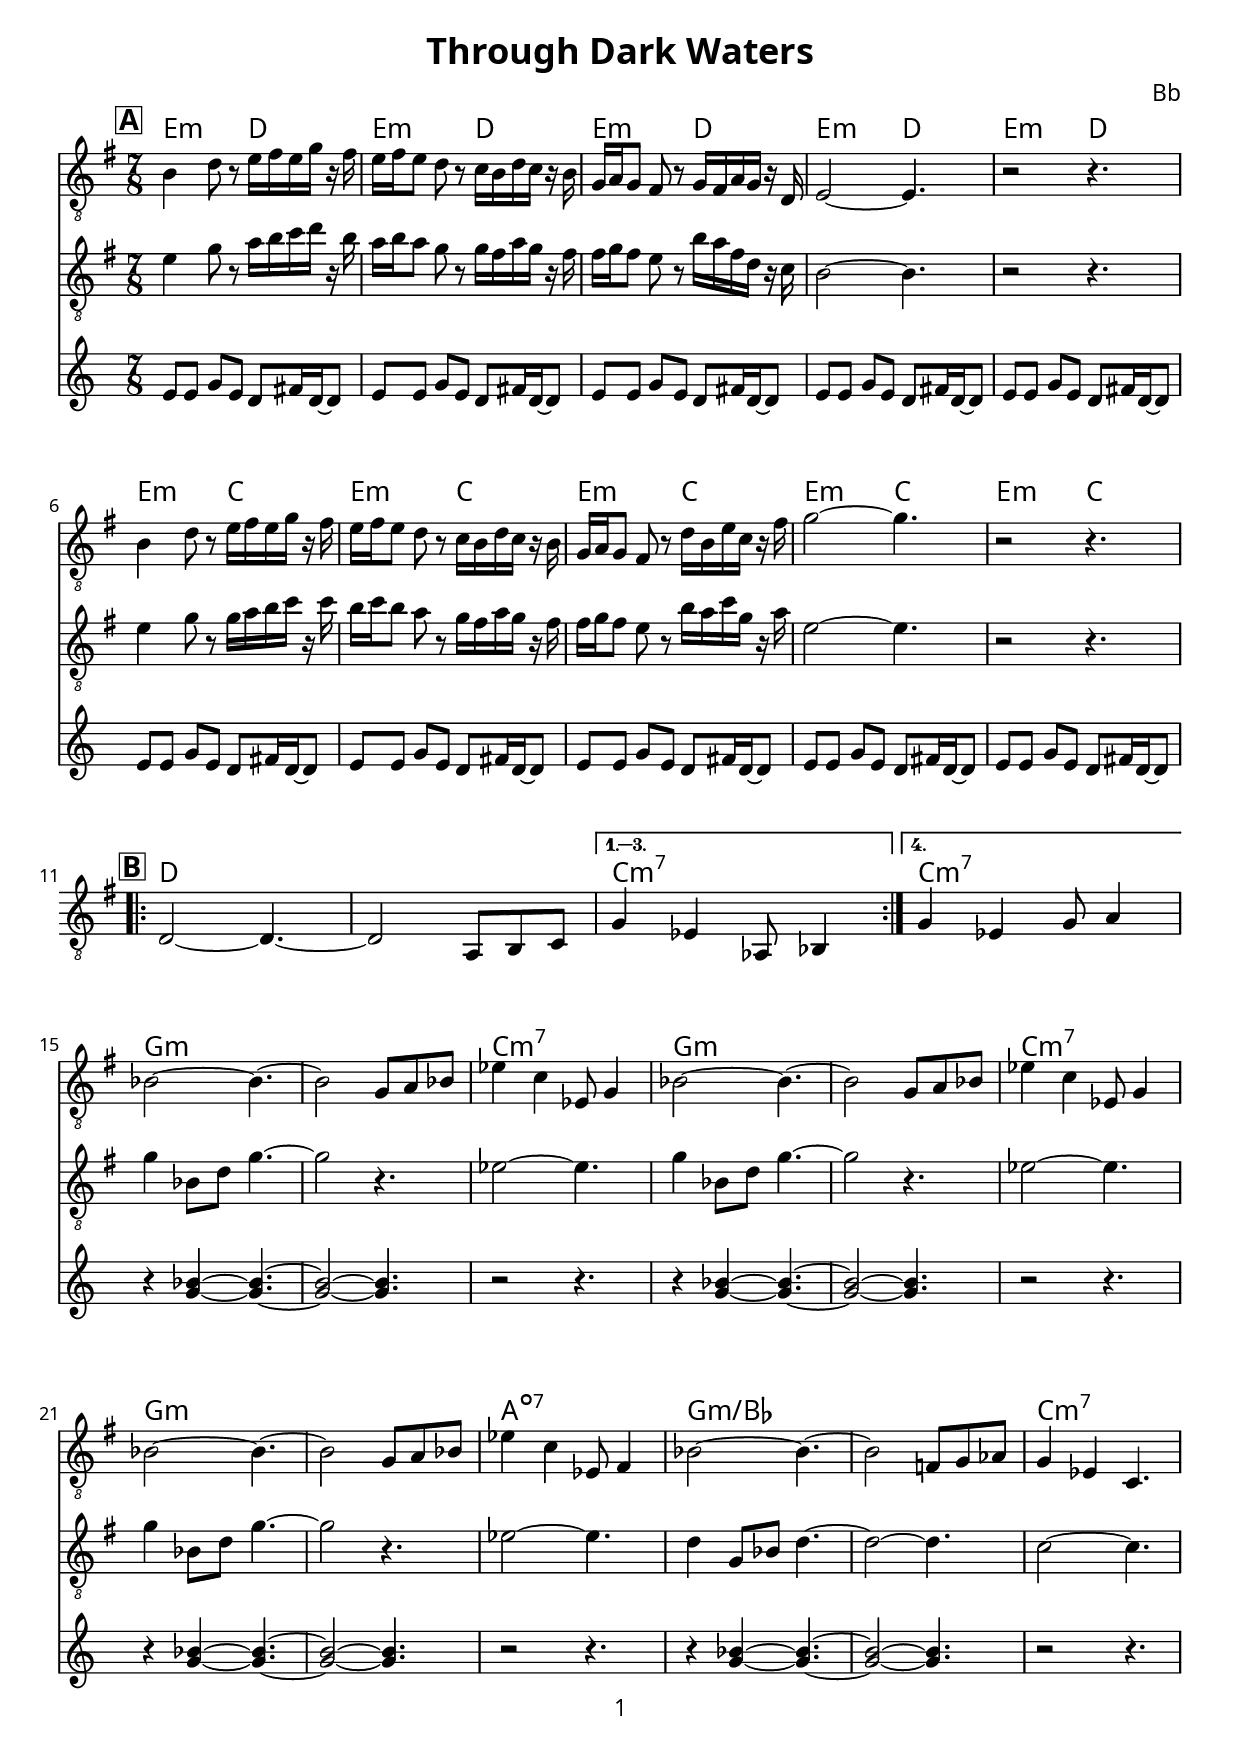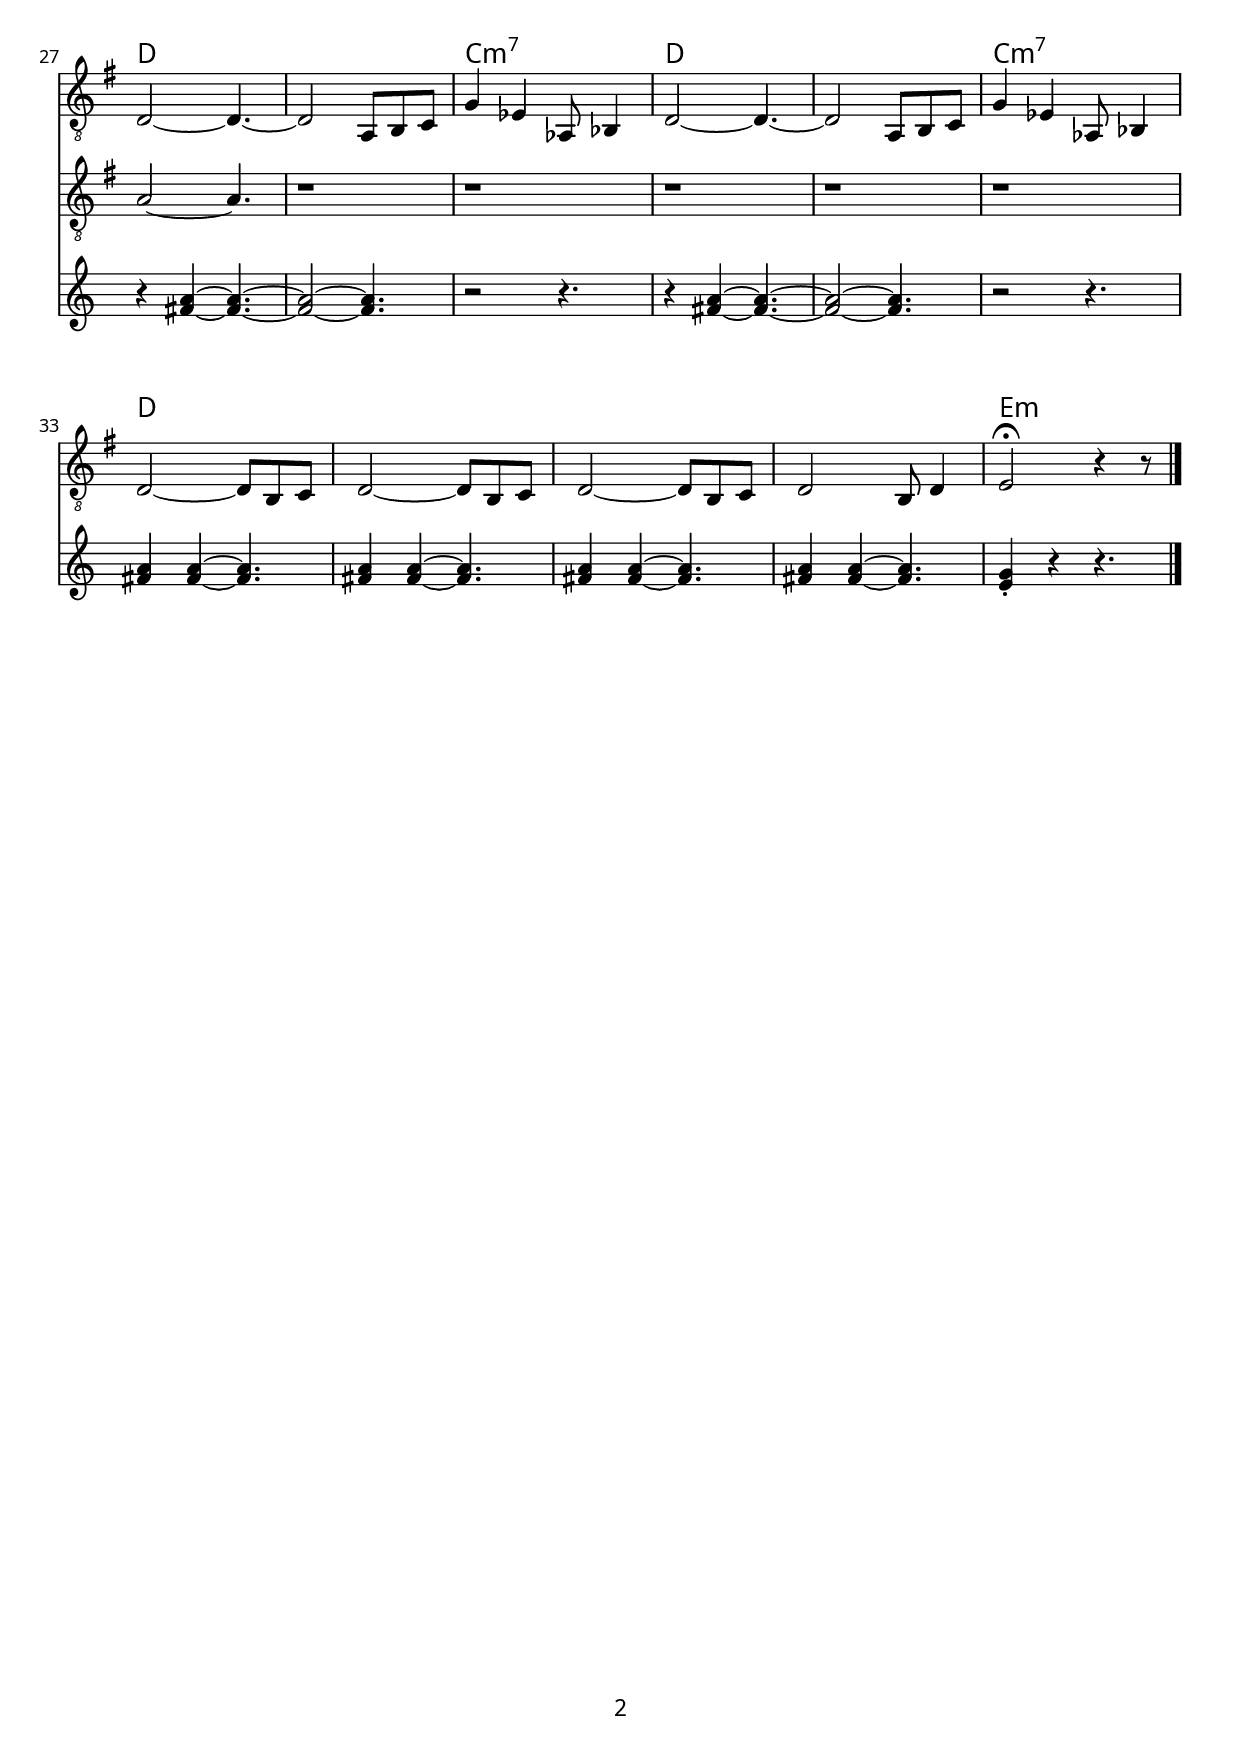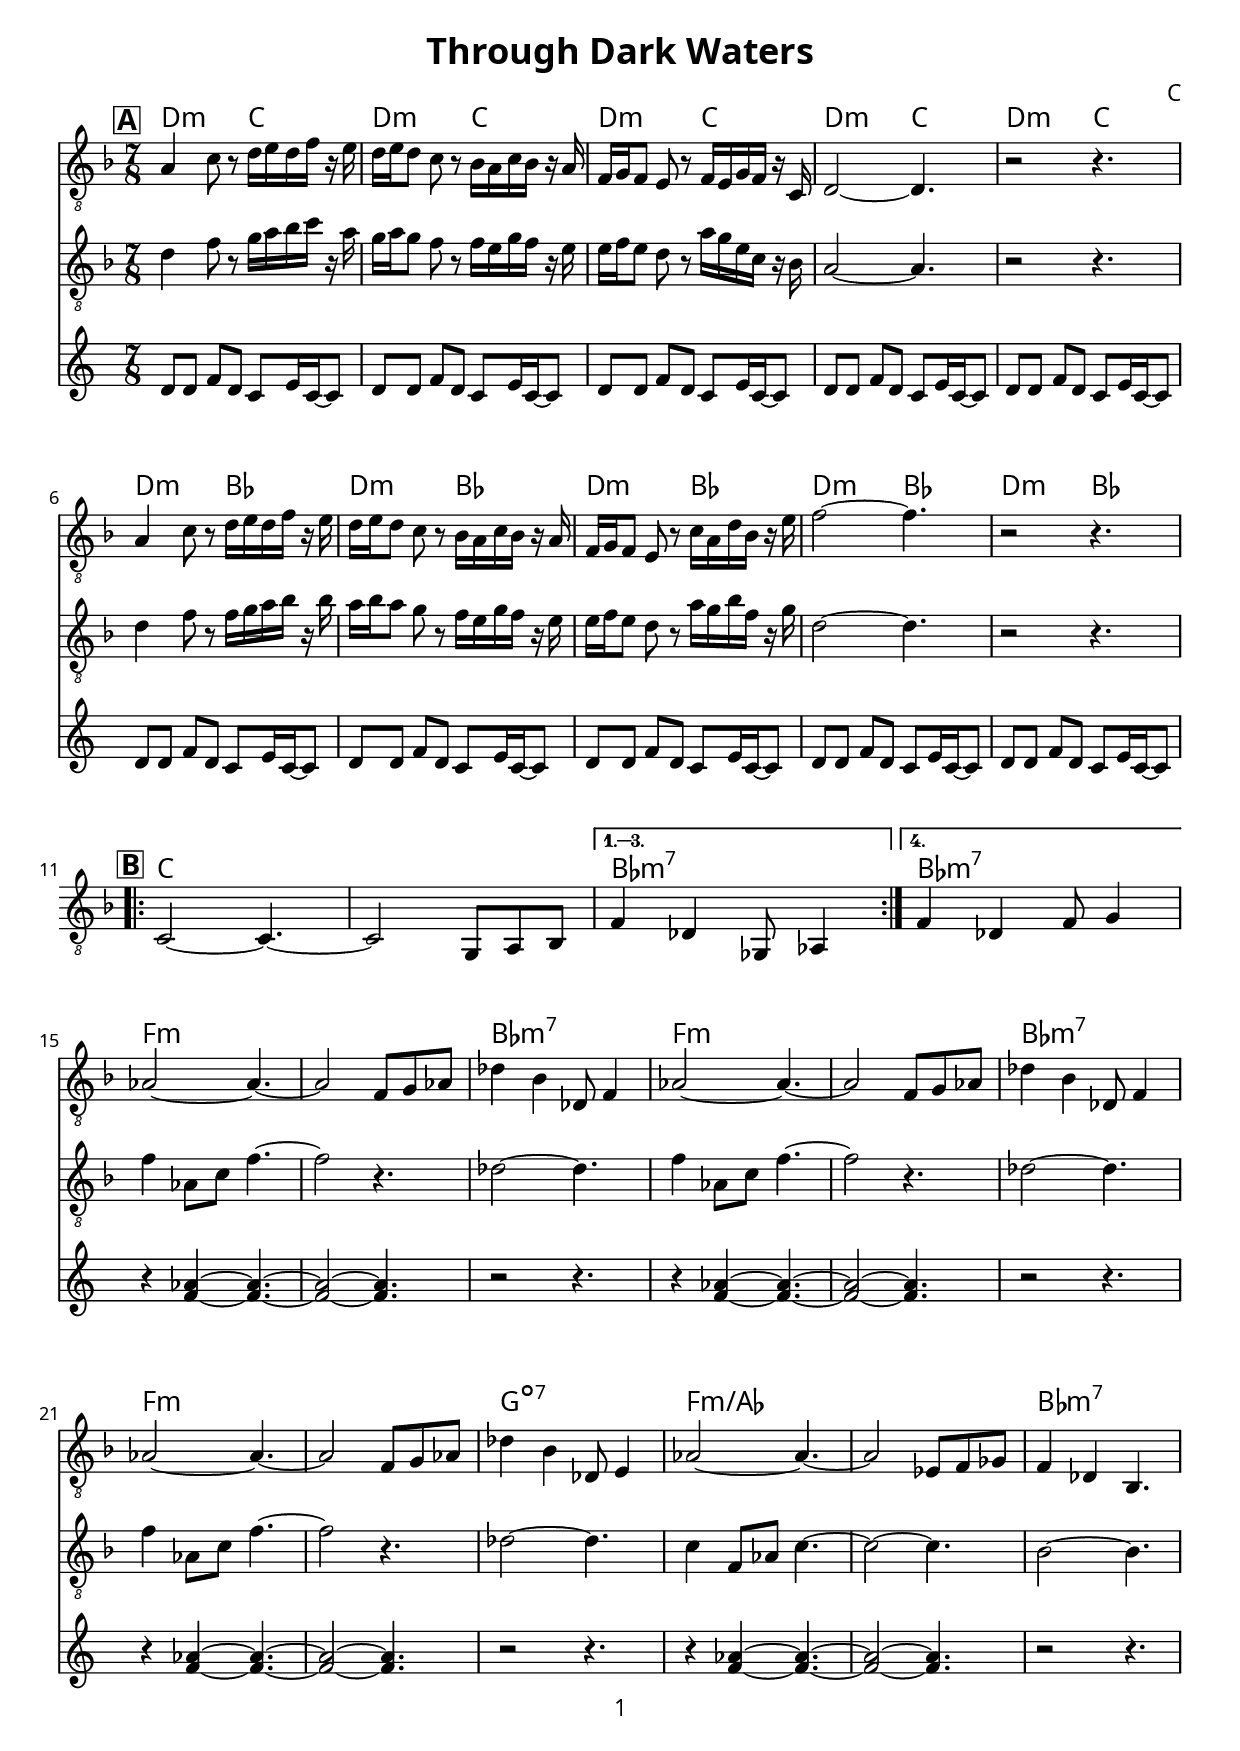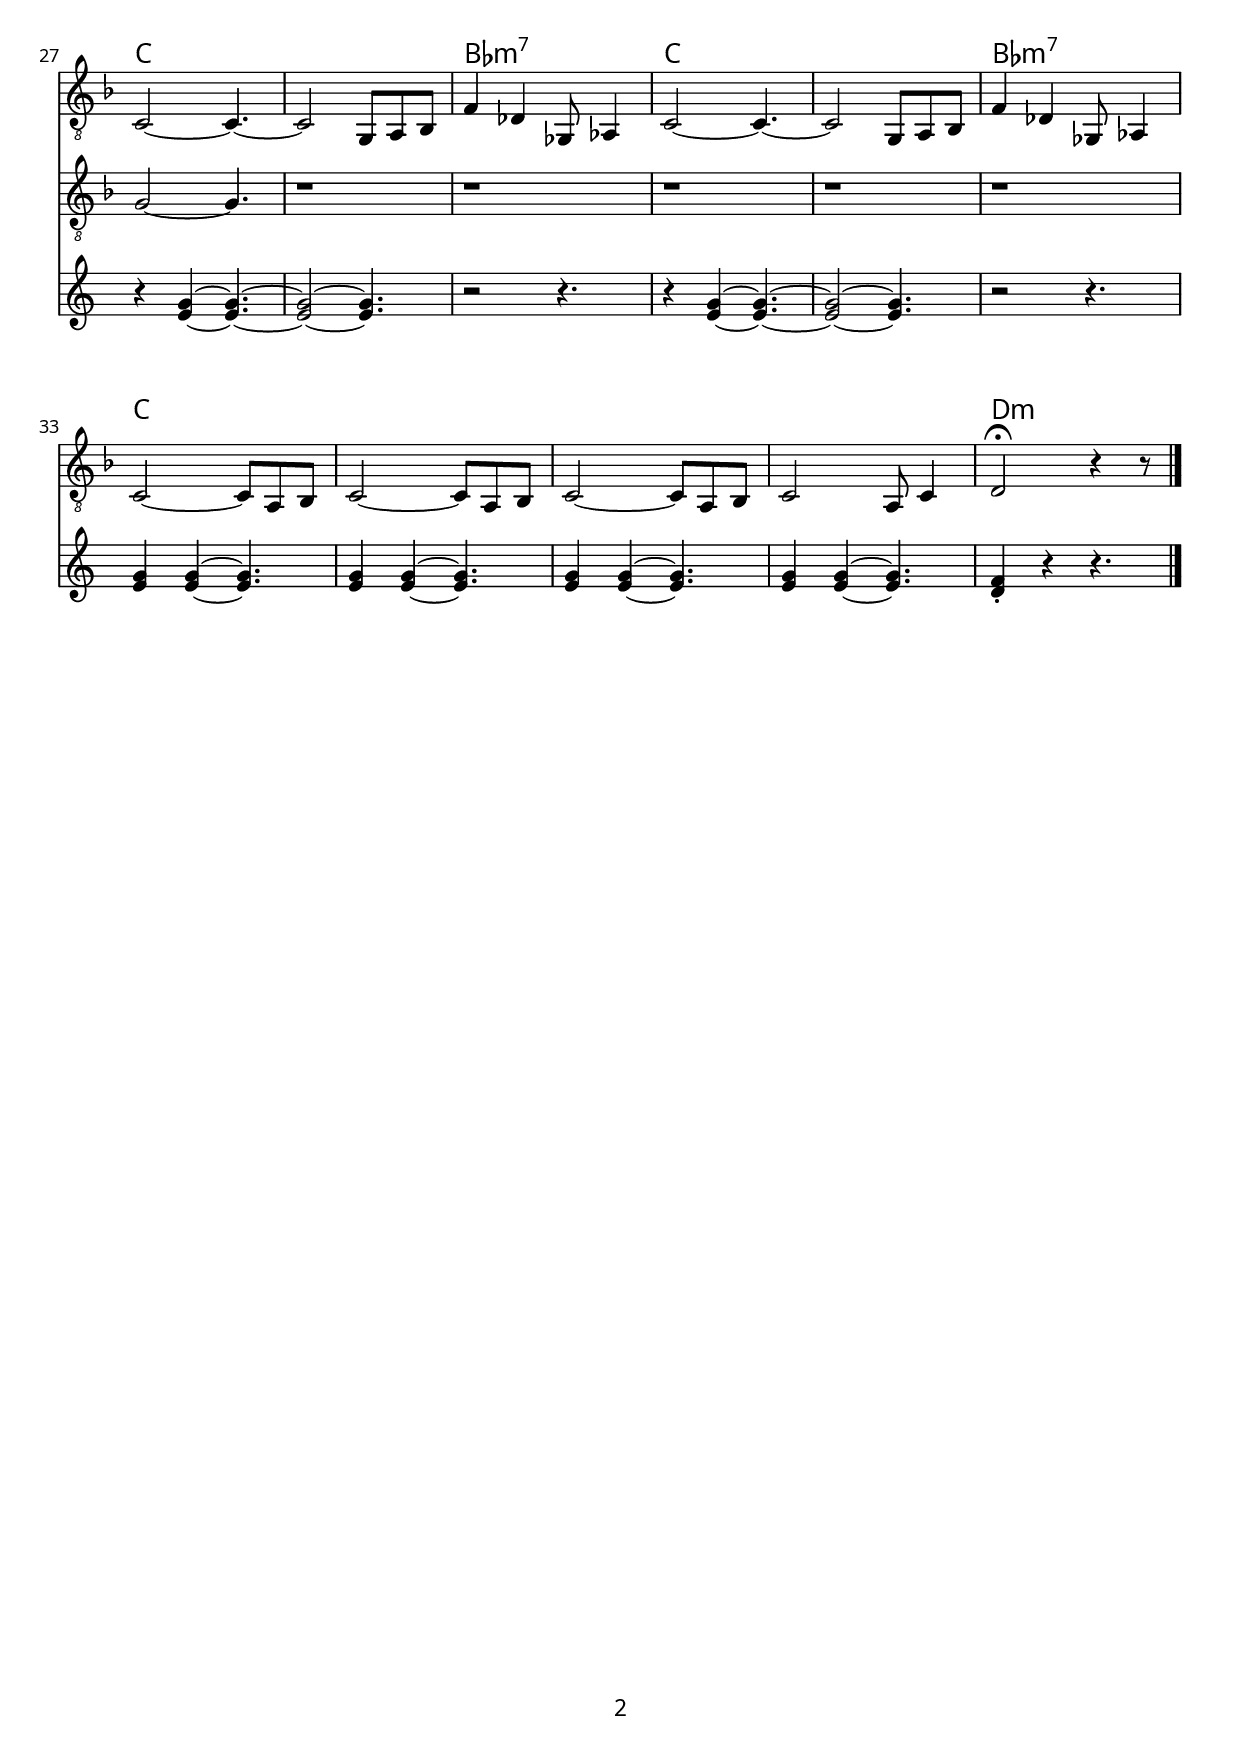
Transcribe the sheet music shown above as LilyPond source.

% {{{ PARAMETRI
  myTitle = "Through Dark Waters"
  myKey = \key f \major
  myTime = \time #'(2 2 3) 7/8
  myTempo =  #(ly:make-moment 60 4)
% }}}

% INTESTAZIONE {{{
\version "2.18.2"

\header {
  title = \myTitle
}

\paper{
  print-first-page-number = ##t
  oddHeaderMarkup = \markup \null
  evenHeaderMarkup = \markup \null
  oddFooterMarkup = \markup {
    \fill-line {
      \on-the-fly \print-page-number-check-first
      \fromproperty #'page:page-number-string
    }
  }
  evenFooterMarkup = \oddFooterMarkup
  #(set-global-staff-size 10)
  myStaffSize = #20
  fonts = #(make-pango-font-tree
  "FontAwesome"
  "FontAwesome"
  "FontAwesome"
  (/ myStaffSize 20))
}

global = {
  \myKey
  \numericTimeSignature
  \myTime
  \set Score.markFormatter = #format-mark-box-alphabet
}

\layout {
  indent = #0
  \context { 
    \Staff \RemoveEmptyStaves 
    \override VerticalAxisGroup.remove-first = ##t
  }
}

%}}}

% {{{ PARTE A
  temaA = {
      a4 c8 r8 d16 e d f r e | d16 e d8 c r bes16 a c bes r a |
      f16 g f8 e r f16 e g f r c | d2~ d4. | r2 r4. | \break
      a'4 c8 r8 d16 e d f r e | d16 e d8 c r bes16 a c bes r a |
      f16 g f8 e r c'16 a d bes r e | f2~ f4. | r2 r4. |
  }

  temaAdue = {
      d4 f8 r8 g16 a bes c r a | g16 a g8 f r f16 e g f r e |
      e16 f e8 d r a'16 g e c r bes | a2~ a4. | r2 r4. |
      d4 f8 r8 f16 g a bes r bes | a16 bes a8 g r f16 e g f r e |
      e16 f e8 d r a'16 g bes f r g | d2~ d4. | r2 r4. |
  }

  ritmicaA = {
      d8 d f d c e16 c~ c8 | d8 d f d c e16 c~ c8 | d8 d f d c e16 c~ c8 |
      d8 d f d c e16 c~ c8 | d8 d f d c e16 c~ c8 |
      d8 d f d c e16 c~ c8 | d8 d f d c e16 c~ c8 | d8 d f d c e16 c~ c8 |
      d8 d f d c e16 c~ c8 | d8 d f d c e16 c~ c8 |
  }

  accordiA = \chordmode{
      d2:m c4.| d2:m c4.| d2:m c4.|
      d2:m c4.| d2:m c4.|
      d2:m bes4.| d2:m bes4.| d2:m bes4.|
      d2:m bes4.| d2:m bes4.|
  }
% }}}

% {{{ PARTE A
  temaB = {
    \repeat volta 4 {
      c,2~ c4.~ c2 g8 a bes | 
    }
    \alternative{
      { f'4 des ges,8 aes4 | }
      { f'4 des4 f8 g4 | }
    }      
    \break
    aes2~ aes4.~ | aes2 f8 g aes | des4 bes4 des,8 f4 |
    aes2~ aes4.~ | aes2 f8 g aes | des4 bes4 des,8 f4 | \break
    aes2~ aes4.~ | aes2 f8 g aes | des4 bes4 des,8 e4 |
    aes2~ aes4.~ | aes2 ees8 f ges | f4 des4 bes4. | \break

    c2~ c4.~ | c2 g8 a bes | f'4 des ges,8 aes4 | 
    c2~ c4.~ | c2 g8 a bes | f'4 des ges,8 aes4 | 

    c2~ c8 a8 bes | c2~ c8 a8 bes | 
    c2~ c8 a8 bes | c2 a8 c4 | d2\fermata r4 r8 |
  }

  temaBdue = {
    \repeat volta 4 {
      s1*7/8 | s1*7/8 | 
    }
    \alternative{
      { s1*7/8 | }
      { s1*7/8 | }
    }
    f4 aes,8 c f4.~ | f2 r4. | des2~ des4. |
    f4 aes,8 c f4.~ | f2 r4. | des2~ des4. |
    f4 aes,8 c f4.~ | f2 r4. | des2~ des4. |
    c4 f,8 aes c4.~ | c2~ c4. | bes2~ bes4. |
    g2~ g4. | r1*7/8 | r1*7/8 | r1*7/8 | r1*7/8 | r1*7/8 |
    s1*7/8 | s1*7/8 |
    s1*7/8 | s1*7/8 | s1*7/8 |
  }


  ritmicaB = {
    \repeat volta 4 {
      s1*7/8 | s1*7/8 | 
    }
    \alternative{
      { s1*7/8 | }
      { s1*7/8 | }
    }
    r4 <f aes>4~ <f aes>4.~ | <f aes>2~ <f aes>4. | r2 r4. |
    r4 <f aes>4~ <f aes>4.~ | <f aes>2~ <f aes>4. | r2 r4. |
    r4 <f aes>4~ <f aes>4.~ | <f aes>2~ <f aes>4. | r2 r4. |
    r4 <f aes>4~ <f aes>4.~ | <f aes>2~ <f aes>4. | r2 r4. |

    r4 <e g>4~ <e g>4.~ | <e g>2~ <e g>4. | r2 r4. |
    r4 <e g>4~ <e g>4.~ | <e g>2~ <e g>4. | r2 r4. |

    <e g>4 <e g>4~ <e g>4. | <e g>4 <e g>4~ <e g>4. | 
    <e g>4 <e g>4~ <e g>4. | <e g>4 <e g>4~ <e g>4. | 
    <d f>4\staccato r4 r4. |
  }

  accordiB = \chordmode{
    \repeat volta 4 {
      c1*7/8 | c1*7/8 | 
    }
    \alternative{
      { bes1*7/8:m7 | }
      { bes1*7/8:m7 | }
    }
    f1*7/8:m | f1*7/8:m | bes1*7/8:m7 | 
    f1*7/8:m | f1*7/8:m | bes1*7/8:m7 | 
    f1*7/8:m | f1*7/8:m | g1*7/8:dim7 |
    f1*7/8:m/aes | f1*7/8:m/aes |  bes1*7/8:m7 |

    c1*7/8 | c1*7/8 | bes1*7/8:m7 | 
    c1*7/8 | c1*7/8 | bes1*7/8:m7 | 

    c1*7/8 | c1*7/8 | 
    c1*7/8 | c1*7/8 | d1*7/8:m |
  }
% }}}

% SCORE {{{
tema = \relative c' {
  \mark \default
  \temaA \break
  \mark \default
  \temaB \break
  \bar "|."
}

temaDue = \relative c' {
  \temaAdue 
  \temaBdue
}

ritmica = \relative c' {
  \ritmicaA 
  \ritmicaB
}

chordsPart ={
  \new ChordNames {
    \set chordChanges = ##t
    \accordiA
    \accordiB
  }
}

temaPart = \new Staff \with {
  instrumentName = ""
  midiInstrument = "piano"
} { \clef "treble_8" \global \tema }

temaDuePart = \new Staff \with {
  instrumentName = ""
  midiInstrument = "piano"
} { \clef "treble_8" \global \temaDue }

scoreContent = << 
  \chordsPart
  \temaPart
  \temaDuePart
  \ritmica
>>

temiContent = << 
  \chordsPart
  \temaPart
  \temaDuePart
>>
%}}}

% {{{ BOOKS
  \book{
    \header{ composer="C" }
    \bookOutputSuffix "C"
    \score {
      \scoreContent
      \layout {}
      \midi { \context { \Score tempoWholesPerMinute = #(ly:make-moment 90 4) } }
    }
  }

  \book{
    \header{ composer="Bb" }
    \bookOutputSuffix "Bb"
    \score { \transpose c d {\scoreContent} }
  }
% }}}
